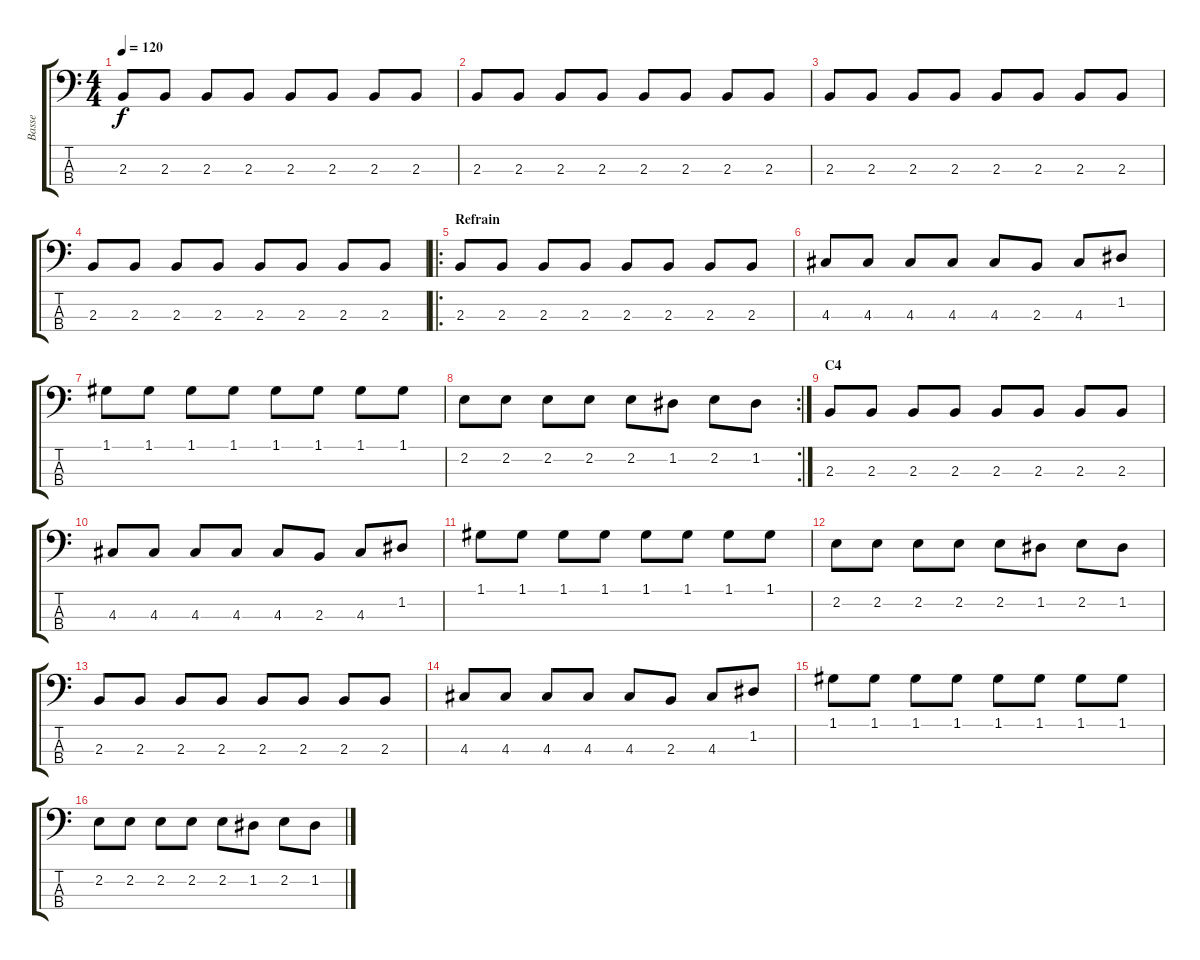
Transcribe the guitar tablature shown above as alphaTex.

\track ("Basse" "Basse") {instrument electricbasspick}
\staff {score tabs}
\tuning (G2 D2 A1 E1) {hide}
\ts (4 4)
\tempo 120
\clef f4
\ks c
2.3.8{dy f} 2.3.8 2.3.8 2.3.8 2.3.8 2.3.8 2.3.8 2.3.8 |
2.3.8 2.3.8 2.3.8 2.3.8 2.3.8 2.3.8 2.3.8 2.3.8 |
2.3.8 2.3.8 2.3.8 2.3.8 2.3.8 2.3.8 2.3.8 2.3.8 |
2.3.8 2.3.8 2.3.8 2.3.8 2.3.8 2.3.8 2.3.8 2.3.8 |
\ro
\section ("" "Refrain")
2.3.8 2.3.8 2.3.8 2.3.8 2.3.8 2.3.8 2.3.8 2.3.8 |
4.3.8 4.3.8 4.3.8 4.3.8 4.3.8 2.3.8 4.3.8 1.2.8 |
1.1.8 1.1.8 1.1.8 1.1.8 1.1.8 1.1.8 1.1.8 1.1.8 |
\rc 2
2.2.8 2.2.8 2.2.8 2.2.8 2.2.8 1.2.8 2.2.8 1.2.8 |
\section ("" "C4")
2.3.8 2.3.8 2.3.8 2.3.8 2.3.8 2.3.8 2.3.8 2.3.8 |
4.3.8 4.3.8 4.3.8 4.3.8 4.3.8 2.3.8 4.3.8 1.2.8 |
1.1.8 1.1.8 1.1.8 1.1.8 1.1.8 1.1.8 1.1.8 1.1.8 |
2.2.8 2.2.8 2.2.8 2.2.8 2.2.8 1.2.8 2.2.8 1.2.8 |
2.3.8 2.3.8 2.3.8 2.3.8 2.3.8 2.3.8 2.3.8 2.3.8 |
4.3.8 4.3.8 4.3.8 4.3.8 4.3.8 2.3.8 4.3.8 1.2.8 |
1.1.8 1.1.8 1.1.8 1.1.8 1.1.8 1.1.8 1.1.8 1.1.8 |
2.2.8 2.2.8 2.2.8 2.2.8 2.2.8 1.2.8 2.2.8 1.2.8
